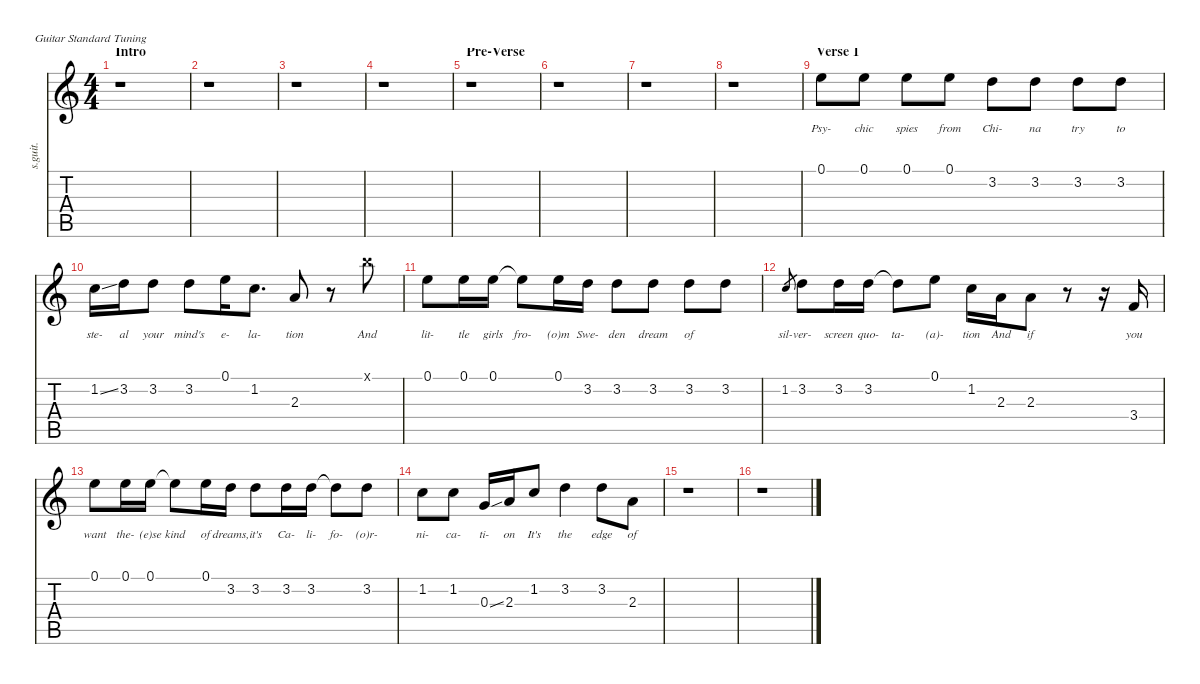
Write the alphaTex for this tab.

\defaultSystemsLayout 4
\hideDynamics
\bracketExtendMode nobrackets
\track ("A. Kiedis (Vocals)" "s.guit.") {instrument clarinet}
\staff {score tabs}
\tuning (E4 B3 G3 D3 A2 E2)
\displaytranspose 12
\ts (4 4)
\beaming (8 2 2 2 2)
\section ("" "Intro")
\tempo (96 hide)
\clef g2
\ks c
r.1{dy f instrument clarinet} |
r.1 |
r.1 |
r.1 |
\section ("" "Pre-Verse")
r.1 |
r.1 |
r.1 |
r.1 |
\section ("" "Verse 1")
0.1.8{lyrics (0 "Psy-") lyrics (1 "") lyrics (2 "") lyrics (3 "") lyrics (4 "")} 0.1.8{lyrics (0 "chic") lyrics (1 "") lyrics (2 "") lyrics (3 "") lyrics (4 "")} 0.1.8{lyrics (0 "spies") lyrics (1 "") lyrics (2 "") lyrics (3 "") lyrics (4 "")} 0.1.8{lyrics (0 "from") lyrics (1 "") lyrics (2 "") lyrics (3 "") lyrics (4 "")} 3.2.8{lyrics (0 "Chi-") lyrics (1 "") lyrics (2 "") lyrics (3 "") lyrics (4 "")} 3.2.8{lyrics (0 "na") lyrics (1 "") lyrics (2 "") lyrics (3 "") lyrics (4 "")} 3.2.8{lyrics (0 "try") lyrics (1 "") lyrics (2 "") lyrics (3 "") lyrics (4 "")} 3.2.8{lyrics (0 "to") lyrics (1 "") lyrics (2 "") lyrics (3 "") lyrics (4 "")} |
1.2{ss}.16{lyrics (0 "ste-") lyrics (1 "") lyrics (2 "") lyrics (3 "") lyrics (4 "")} 3.2.16{lyrics (0 "al") lyrics (1 "") lyrics (2 "") lyrics (3 "") lyrics (4 "")} 3.2.8{lyrics (0 "your") lyrics (1 "") lyrics (2 "") lyrics (3 "") lyrics (4 "")} 3.2.8{lyrics (0 "mind's") lyrics (1 "") lyrics (2 "") lyrics (3 "") lyrics (4 "")} 0.1.16{lyrics (0 "e-") lyrics (1 "") lyrics (2 "") lyrics (3 "") lyrics (4 "")} 1.2.8{d lyrics (0 "la-") lyrics (1 "") lyrics (2 "") lyrics (3 "") lyrics (4 "")} 2.3.8{lyrics (0 "tion") lyrics (1 "") lyrics (2 "") lyrics (3 "") lyrics (4 "")} r.8 7.1{x}.8{lyrics (0 "And") lyrics (1 "") lyrics (2 "") lyrics (3 "") lyrics (4 "")} |
0.1.8{lyrics (0 "lit-") lyrics (1 "") lyrics (2 "") lyrics (3 "") lyrics (4 "")} 0.1.16{lyrics (0 "tle") lyrics (1 "") lyrics (2 "") lyrics (3 "") lyrics (4 "")} 0.1.16{lyrics (0 "girls") lyrics (1 "") lyrics (2 "") lyrics (3 "") lyrics (4 "")} 0.1{t}.8{lyrics (0 "fro-") lyrics (1 "") lyrics (2 "") lyrics (3 "") lyrics (4 "")} 0.1.16{lyrics (0 "(o)m") lyrics (1 "") lyrics (2 "") lyrics (3 "") lyrics (4 "")} 3.2.16{lyrics (0 "Swe-") lyrics (1 "") lyrics (2 "") lyrics (3 "") lyrics (4 "")} 3.2.8{lyrics (0 "den") lyrics (1 "") lyrics (2 "") lyrics (3 "") lyrics (4 "")} 3.2.8{lyrics (0 "dream") lyrics (1 "") lyrics (2 "") lyrics (3 "") lyrics (4 "")} 3.2.8{lyrics (0 "of") lyrics (1 "") lyrics (2 "") lyrics (3 "") lyrics (4 "")} 3.2.8{lyrics (0 "") lyrics (1 "") lyrics (2 "") lyrics (3 "") lyrics (4 "")} |
1.2.8{lyrics (0 "sil-") lyrics (1 "") lyrics (2 "") lyrics (3 "") lyrics (4 "") gr} 3.2.8{lyrics (0 "ver-") lyrics (1 "") lyrics (2 "") lyrics (3 "") lyrics (4 "")} 3.2.16{lyrics (0 "screen") lyrics (1 "") lyrics (2 "") lyrics (3 "") lyrics (4 "")} 3.2.16{lyrics (0 "quo-") lyrics (1 "") lyrics (2 "") lyrics (3 "") lyrics (4 "")} 3.2{t}.8{lyrics (0 "ta-") lyrics (1 "") lyrics (2 "") lyrics (3 "") lyrics (4 "")} 0.1.8{lyrics (0 "(a)-") lyrics (1 "") lyrics (2 "") lyrics (3 "") lyrics (4 "")} 1.2.16{lyrics (0 "tion") lyrics (1 "") lyrics (2 "") lyrics (3 "") lyrics (4 "")} 2.3.16{lyrics (0 "And") lyrics (1 "") lyrics (2 "") lyrics (3 "") lyrics (4 "")} 2.3.8{lyrics (0 "if") lyrics (1 "") lyrics (2 "") lyrics (3 "") lyrics (4 "")} r.8 r.16 3.4.16{lyrics (0 "you") lyrics (1 "") lyrics (2 "") lyrics (3 "") lyrics (4 "")} |
0.1.8{lyrics (0 "want") lyrics (1 "") lyrics (2 "") lyrics (3 "") lyrics (4 "")} 0.1.16{lyrics (0 "the-") lyrics (1 "") lyrics (2 "") lyrics (3 "") lyrics (4 "")} 0.1.16{lyrics (0 "(e)se") lyrics (1 "") lyrics (2 "") lyrics (3 "") lyrics (4 "")} 0.1{t}.8{lyrics (0 "kind") lyrics (1 "") lyrics (2 "") lyrics (3 "") lyrics (4 "")} 0.1.16{lyrics (0 "of") lyrics (1 "") lyrics (2 "") lyrics (3 "") lyrics (4 "")} 3.2.16{lyrics (0 "dreams,") lyrics (1 "") lyrics (2 "") lyrics (3 "") lyrics (4 "")} 3.2.8{lyrics (0 "it's") lyrics (1 "") lyrics (2 "") lyrics (3 "") lyrics (4 "")} 3.2.16{lyrics (0 "Ca-") lyrics (1 "") lyrics (2 "") lyrics (3 "") lyrics (4 "")} 3.2.16{lyrics (0 "li-") lyrics (1 "") lyrics (2 "") lyrics (3 "") lyrics (4 "")} 3.2{t}.8{lyrics (0 "fo-") lyrics (1 "") lyrics (2 "") lyrics (3 "") lyrics (4 "")} 3.2.8{lyrics (0 "(o)r-") lyrics (1 "") lyrics (2 "") lyrics (3 "") lyrics (4 "")} |
1.2.8{lyrics (0 "ni-") lyrics (1 "") lyrics (2 "") lyrics (3 "") lyrics (4 "")} 1.2.8{lyrics (0 "ca-") lyrics (1 "") lyrics (2 "") lyrics (3 "") lyrics (4 "")} 0.3{ss}.16{lyrics (0 "ti-") lyrics (1 "") lyrics (2 "") lyrics (3 "") lyrics (4 "")} 2.3.16{lyrics (0 "on") lyrics (1 "") lyrics (2 "") lyrics (3 "") lyrics (4 "")} 1.2.8{lyrics (0 "It's") lyrics (1 "") lyrics (2 "") lyrics (3 "") lyrics (4 "")} 3.2.4{lyrics (0 "the") lyrics (1 "") lyrics (2 "") lyrics (3 "") lyrics (4 "")} 3.2.8{lyrics (0 "edge") lyrics (1 "") lyrics (2 "") lyrics (3 "") lyrics (4 "")} 2.3.8{lyrics (0 "of") lyrics (1 "") lyrics (2 "") lyrics (3 "") lyrics (4 "")} |
r.1 |
r.1
